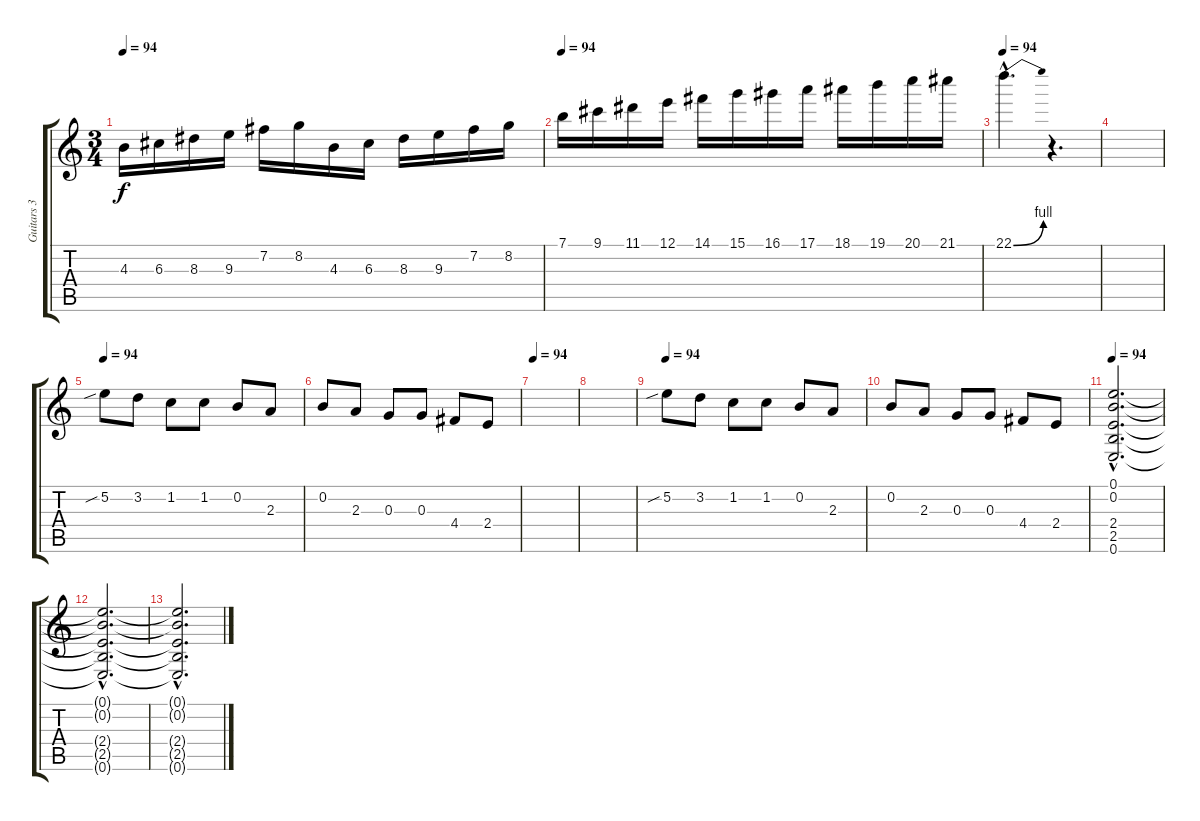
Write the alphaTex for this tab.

\track ("Guitars 3" "Guitars 3") {instrument overdrivenguitar}
\staff {score tabs}
\tuning (E4 B3 G3 D3 A2 E2) {hide}
\ts (3 4)
\tempo 94
\clef g2
\ks c
4.3.16{dy f} 6.3.16 8.3.16 9.3.16 7.2.16 8.2.16 4.3.16 6.3.16 8.3.16 9.3.16 7.2.16 8.2.16 |
\tempo 94
7.1.16 9.1.16 11.1.16 12.1.16 14.1.16 15.1.16 16.1.16 17.1.16 18.1.16 19.1.16 20.1.16 21.1.16 |
\tempo 94
22.1{be (bend 0 0 60 4) hac}.4{d} r.4{d} |
|
\tempo 94
5.2{sib}.8{balance 8} 3.2.8 1.2.8 1.2.8 0.2.8 2.3.8 |
0.2.8 2.3.8 0.3.8 0.3.8 4.4.8 2.4.8 |
\tempo 94
|
|
\tempo 94
5.2{sib}.8{balance 8} 3.2.8 1.2.8 1.2.8 0.2.8 2.3.8 |
0.2.8 2.3.8 0.3.8 0.3.8 4.4.8 2.4.8 |
\tempo 94
(0.1{hac} 0.2{hac} 2.4{hac} 2.5{hac} 0.6{hac}).2{d volume 0} |
(0.1{hac t} 0.2{hac t} 2.4{hac t} 2.5{hac t} 0.6{hac t}).2{d} |
(0.1{hac t} 0.2{hac t} 2.4{hac t} 2.5{hac t} 0.6{hac t}).2{d}
